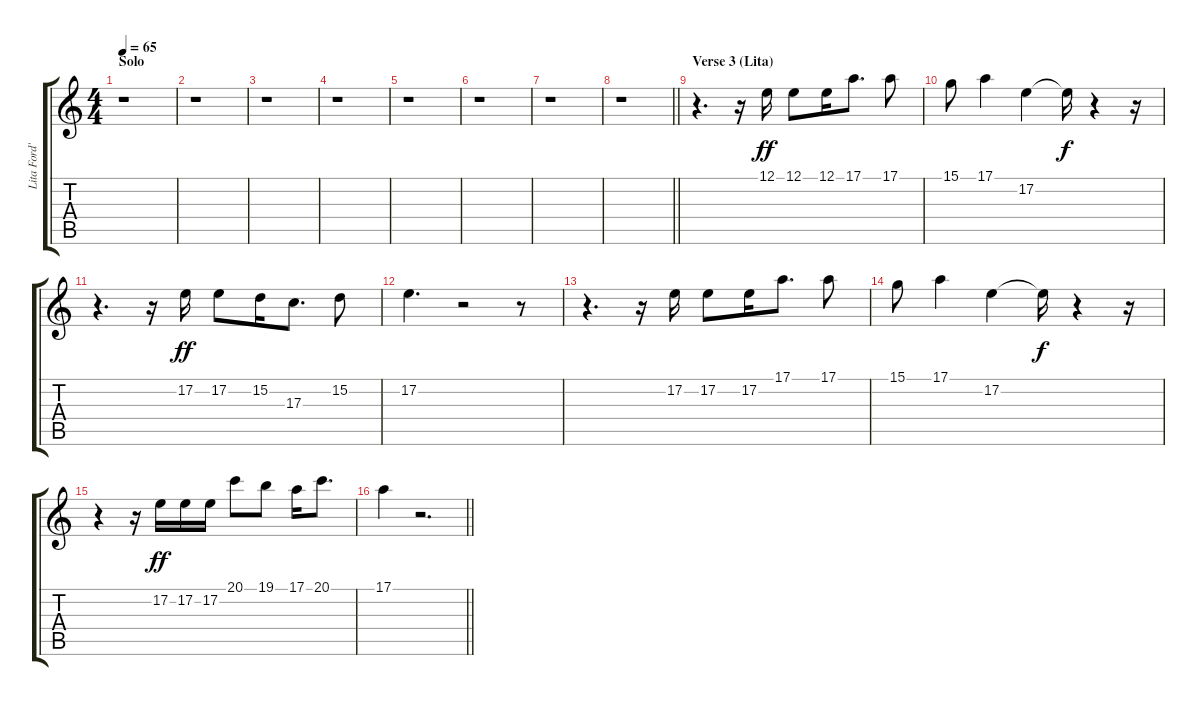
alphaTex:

\track ("Lita Ford's Voice" "Lita Ford'") {instrument panflute}
\staff {score tabs}
\tuning (E4 B3 G3 D3 A2 E2) {hide}
\ts (4 4)
\section ("" "Solo")
\tempo 65
\clef g2
\ks c
r.1{dy ff} |
r.1 |
r.1 |
r.1 |
r.1 |
r.1 |
r.1 |
\barLineRight lightlight
r.1 |
\section ("" "Verse 3 (Lita)")
r.4{d} r.16 12.1.16 12.1.8 12.1.16 17.1.8{d} 17.1.8 |
15.1.8 17.1.4 17.2.4 17.2{t}.16{dy f} r.4 r.16 |
r.4{d} r.16 17.2.16{dy ff} 17.2.8 15.2.16 17.3.8{d} 15.2.8 |
17.2.4{d} r.2 r.8 |
r.4{d} r.16 17.2.16 17.2.8 17.2.16 17.1.8{d} 17.1.8 |
15.1.8 17.1.4 17.2.4 17.2{t}.16{dy f} r.4 r.16 |
r.4 r.16 17.2.16{dy ff} 17.2.16 17.2.16 20.1.8 19.1.8 17.1.16 20.1.8{d} |
\barLineRight lightlight
17.1.4 r.2{d}
